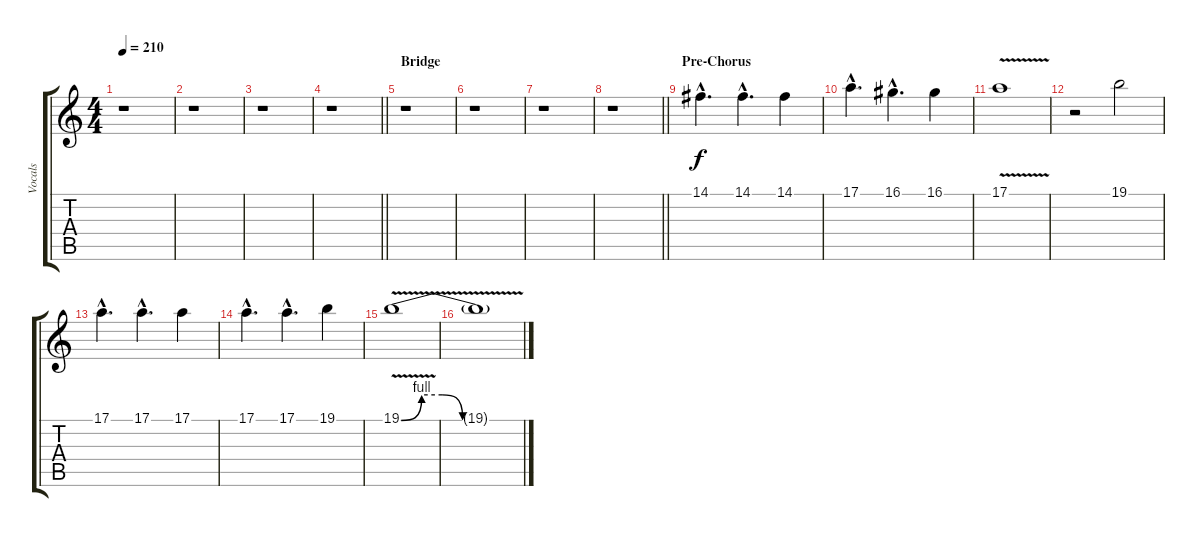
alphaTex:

\track ("Vocals" "Vocals") {instrument lead1square}
\staff {score tabs}
\tuning (E4 B3 G3 D3 A2 E2) {hide}
\ts (4 4)
\tempo 210
\clef g2
\ks c
r.1{dy f} |
r.1 |
r.1 |
\barLineRight lightlight
r.1 |
\section ("" "Bridge")
r.1 |
r.1 |
r.1 |
\barLineRight lightlight
r.1 |
\section ("" "Pre-Chorus")
14.1{hac}.4{d} 14.1{hac}.4{d} 14.1.4 |
17.1{hac}.4{d} 16.1{hac}.4{d} 16.1.4 |
17.1{v}.1 |
r.2 19.1.2 |
17.1{hac}.4{d} 17.1{hac}.4{d} 17.1.4 |
17.1{hac}.4{d} 17.1{hac}.4{d} 19.1.4 |
19.1{be (custom 0 0 10 4 20 4 30 0 60 0) v}.1 |
19.1{t}.1
